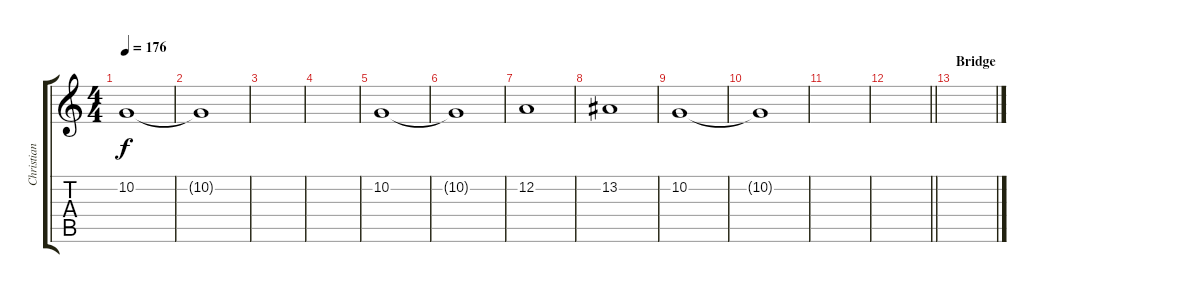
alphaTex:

\track ("Christian 1" "Christian ") {instrument lead2sawtooth}
\staff {score tabs}
\tuning (D4 A3 F3 C3 G2 C2) {hide}
\ts (4 4)
\tempo 176
\clef g2
\ks c
10.2.1{dy f} |
10.2{t}.1 |
|
|
10.2.1 |
10.2{t}.1 |
12.2.1 |
13.2.1 |
10.2.1 |
10.2{t}.1 |
|
\barLineRight lightlight
|
\section ("" "Bridge ")
